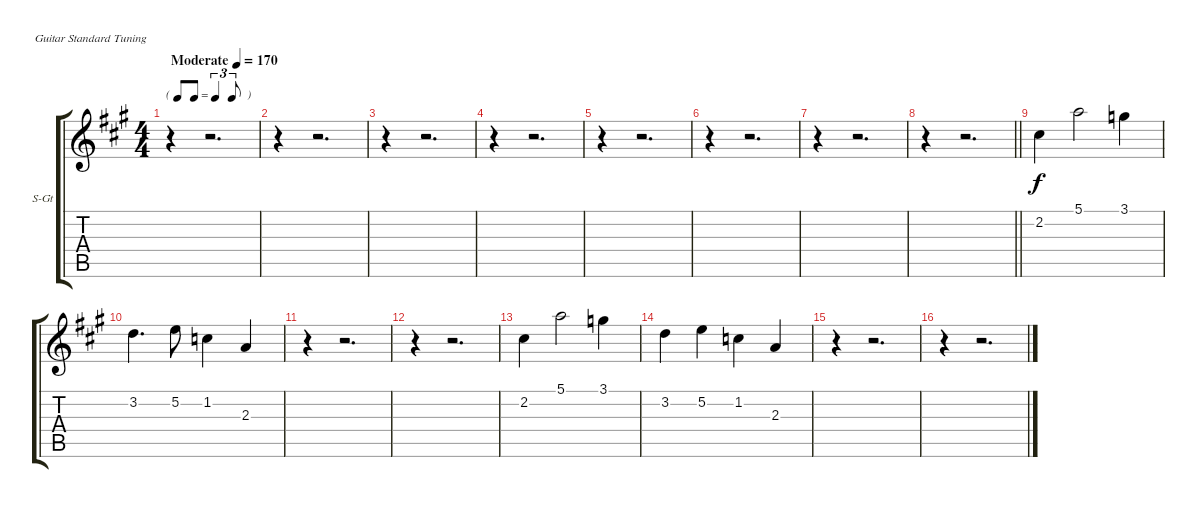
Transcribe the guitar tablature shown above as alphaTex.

\bracketExtendMode groupsimilarinstruments
\firstSystemTrackNameOrientation horizontal
\otherSystemsTrackNameOrientation horizontal
\track ("McCartney Vocal" "S-Gt") {instrument tenorsax}
\staff {score tabs}
\tuning (E4 B3 G3 D3 A2 E2)
\displaytranspose 12
\ts (4 4)
\beaming (8 2 2 2 2)
\tf triplet8th
\tempo (170 "Moderate")
\clef g2
\ks a
r.4{dy f instrument tenorsax} r.2{d} |
r.4 r.2{d} |
r.4 r.2{d} |
r.4 r.2{d} |
r.4 r.2{d} |
r.4 r.2{d} |
r.4 r.2{d} |
\barLineRight lightlight
r.4 r.2{d} |
2.2.4 5.1.2 3.1.4 |
3.2.4{d} 5.2.8 1.2.4 2.3.4 |
r.4 r.2{d} |
r.4 r.2{d} |
2.2.4 5.1.2 3.1.4 |
3.2.4 5.2.4 1.2.4 2.3.4 |
r.4 r.2{d} |
r.4 r.2{d}
